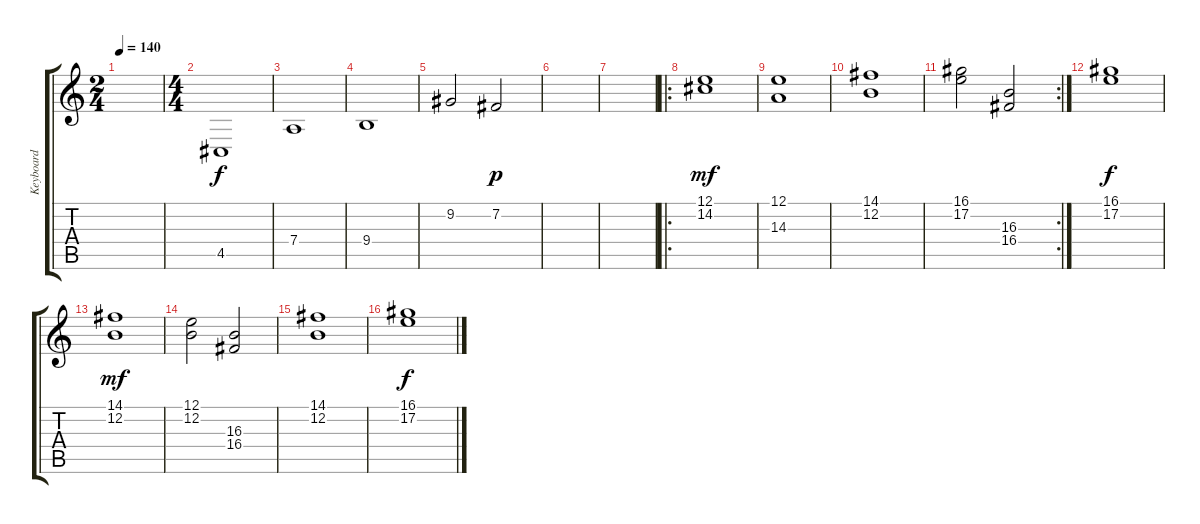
\track ("Keyboard" "Keyboard") {instrument stringensemble1}
\staff {score tabs}
\tuning (E4 B3 G3 D3 A2 E2) {hide}
\ts (2 4)
\tempo 140
\clef g2
\ks c
|
\ts (4 4)
4.5.1 |
7.4.1 |
9.4.1 |
9.2.2 7.2.2{dy p} |
|
|
\ro
(12.1 14.2).1{dy mf} |
(12.1 14.3).1 |
(14.1 12.2).1 |
\rc 2
(16.1 17.2).2 (16.3 16.4).2 |
(16.1 17.2).1{dy f} |
(14.1 12.2).1{dy mf} |
(12.1 12.2).2 (16.3 16.4).2 |
(14.1 12.2).1 |
(16.1 17.2).1{dy f}
